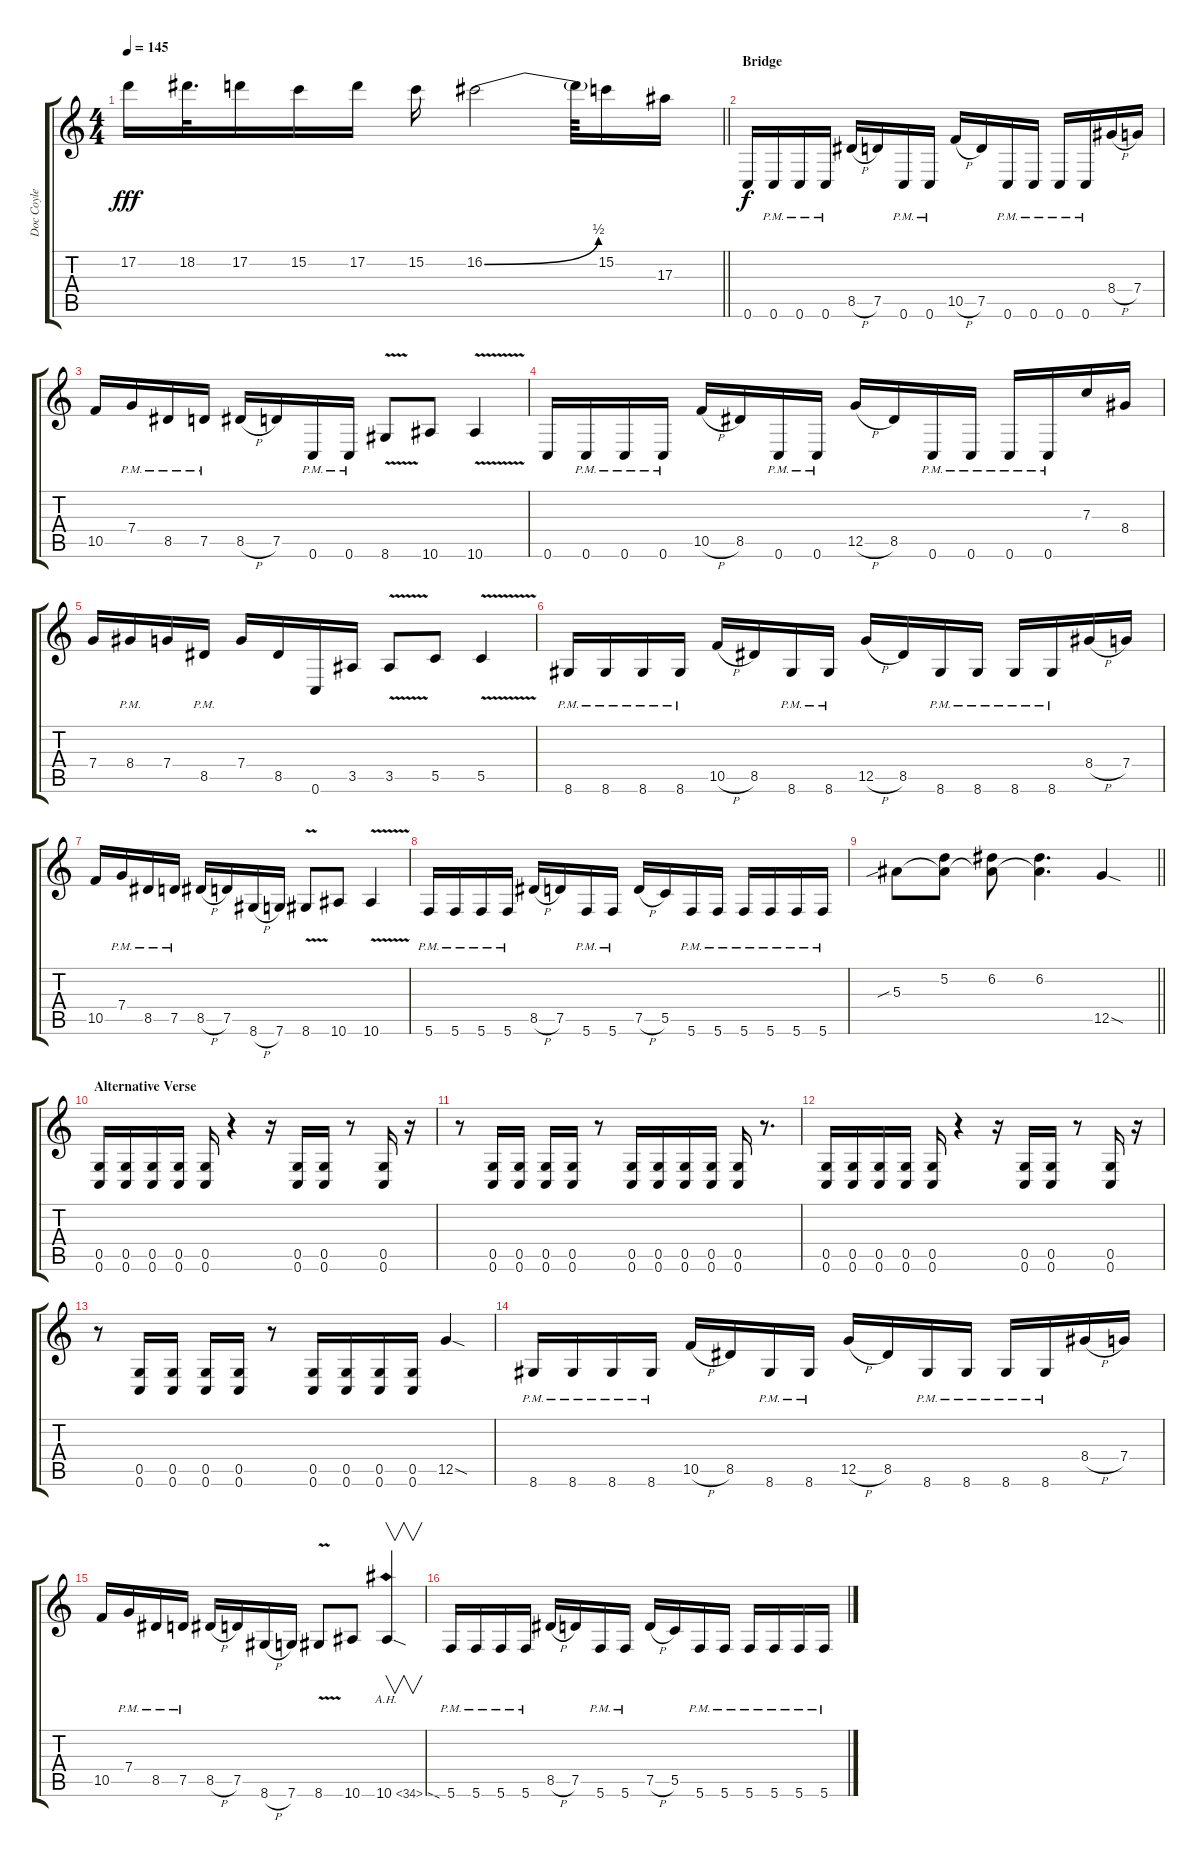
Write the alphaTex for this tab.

\track ("Doc Coyle" "Doc Coyle") {instrument distortionguitar}
\staff {score tabs}
\tuning (D4 A3 F3 C3 G2 C2) {hide}
\ts (4 4)
\tempo 145
\clef g2
\barLineRight lightlight
\ks c
17.2.16{dy fff} 18.2.32{d} 17.2.16 15.2.16 17.2.16 15.2.16 16.2{be (bend 0 0 60 2)}.2 16.2{t}.64 15.2.16 17.3.16 |
\section ("" "Bridge")
0.6.16{dy f balance 0} 0.6{pm}.16 0.6{pm}.16 0.6{pm}.16 8.5{h}.16 7.5.16 0.6{pm}.16 0.6{pm}.16 10.5{h}.16 7.5.16 0.6{pm}.16 0.6{pm}.16 0.6{pm}.16 0.6{pm}.16 8.4{h}.16 7.4.16 |
10.5.16 7.4{pm}.16 8.5{pm}.16 7.5{pm}.16 8.5{h}.16 7.5.16 0.6{pm}.16 0.6{pm}.16 8.6{v}.8 10.6.8 10.6{v}.4 |
0.6.16{balance 0} 0.6{pm}.16 0.6{pm}.16 0.6{pm}.16 10.5{h}.16 8.5.16 0.6{pm}.16 0.6{pm}.16 12.5{h}.16 8.5.16 0.6{pm}.16 0.6{pm}.16 0.6{pm}.16 0.6{pm}.16 7.3.16 8.4.16 |
7.4.16 8.4{pm}.16 7.4.16 8.5{pm}.16 7.4.16 8.5.16 0.6.16 3.5.16 3.5{v}.8 5.5.8 5.5{v}.4 |
8.6{pm}.16{balance 0} 8.6{pm}.16 8.6{pm}.16 8.6{pm}.16 10.5{h}.16 8.5.16 8.6{pm}.16 8.6{pm}.16 12.5{h}.16 8.5.16 8.6{pm}.16 8.6{pm}.16 8.6{pm}.16 8.6{pm}.16 8.4{h}.16 7.4.16 |
10.5.16 7.4{pm}.16 8.5{pm}.16 7.5{pm}.16 8.5{h}.16 7.5.16 8.6{h}.16 7.6.16 8.6{v}.8 10.6.8 10.6{v}.4 |
5.6{pm}.16 5.6{pm}.16 5.6{pm}.16 5.6{pm}.16 8.5{h}.16 7.5.16 5.6{pm}.16 5.6{pm}.16 7.5{h}.16 5.5.16 5.6{pm}.16 5.6{pm}.16 5.6{pm}.16 5.6{pm}.16 5.6{pm}.16 5.6{pm}.16 |
\barLineRight lightlight
5.3{sib}.8{volume 16 balance 0 instrument acousticguitarsteel} (5.2 5.3{t}).8 (6.2 5.3{t}).8 (6.2 5.3{t}).4{d} 12.5{sod}.4{volume 13 balance 8 instrument distortionguitar} |
\section ("" "Alternative Verse")
(0.5 0.6).16{balance 0} (0.5 0.6).16 (0.5 0.6).16 (0.5 0.6).16 (0.5 0.6).16 r.4 r.16 (0.5 0.6).16 (0.5 0.6).16 r.8 (0.5 0.6).16 r.16 |
r.8 (0.5 0.6).16 (0.5 0.6).16 (0.5 0.6).16 (0.5 0.6).16 r.8 (0.5 0.6).16 (0.5 0.6).16 (0.5 0.6).16 (0.5 0.6).16 (0.5 0.6).16 r.8{d} |
(0.5 0.6).16 (0.5 0.6).16 (0.5 0.6).16 (0.5 0.6).16 (0.5 0.6).16 r.4 r.16 (0.5 0.6).16 (0.5 0.6).16 r.8 (0.5 0.6).16 r.16 |
r.8 (0.5 0.6).16 (0.5 0.6).16 (0.5 0.6).16 (0.5 0.6).16 r.8 (0.5 0.6).16 (0.5 0.6).16 (0.5 0.6).16 (0.5 0.6).16 12.5{sod}.4 |
8.6{pm}.16{balance 0} 8.6{pm}.16 8.6{pm}.16 8.6{pm}.16 10.5{h}.16 8.5.16 8.6{pm}.16 8.6{pm}.16 12.5{h}.16 8.5.16 8.6{pm}.16 8.6{pm}.16 8.6{pm}.16 8.6{pm}.16 8.4{h}.16 7.4.16 |
10.5.16 7.4{pm}.16 8.5{pm}.16 7.5{pm}.16 8.5{h}.16 7.5.16 8.6{h}.16 7.6.16 8.6{v}.8 10.6.8 10.6{ah 24 sod}.4{v} |
5.6{pm}.16 5.6{pm}.16 5.6{pm}.16 5.6{pm}.16 8.5{h}.16 7.5.16 5.6{pm}.16 5.6{pm}.16 7.5{h}.16 5.5.16 5.6{pm}.16 5.6{pm}.16 5.6{pm}.16 5.6{pm}.16 5.6{pm}.16 5.6{pm}.16
